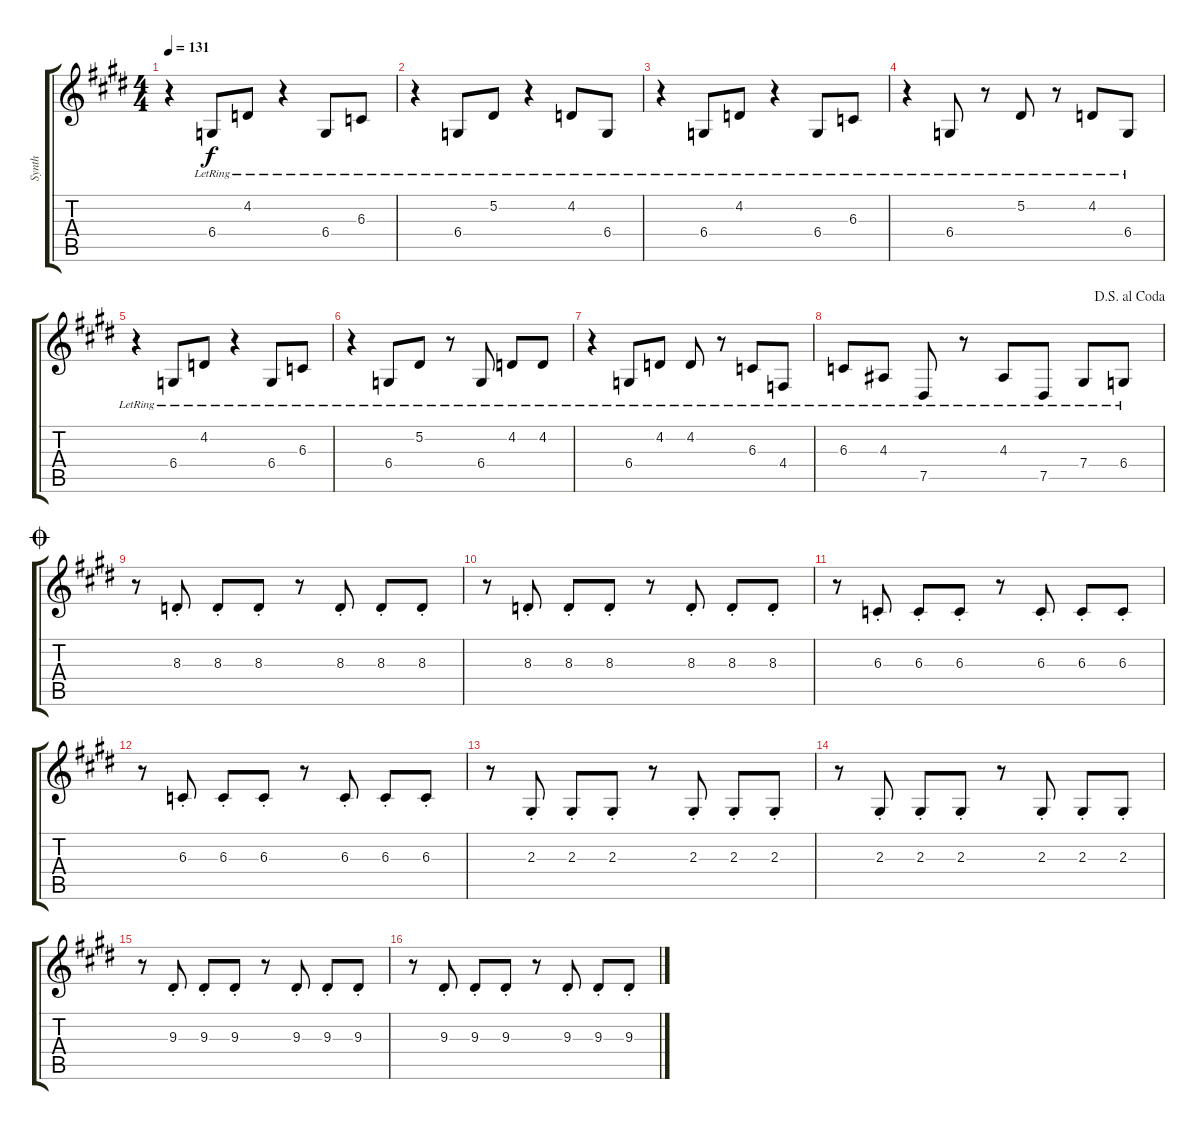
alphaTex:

\track ("Synth" "Synth") {instrument tremolostrings}
\staff {score tabs}
\tuning (Eb4 Bb3 Gb3 Db3 Ab2 Eb2) {hide}
\ts (4 4)
\tempo 131
\clef g2
\ks e
r.4{dy f} 6.4{lr}.8 4.2{lr}.8 r.4 6.4{lr}.8 6.3{lr}.8 |
\ks c#minor
r.4 6.4{lr}.8 5.2{lr}.8 r.4 4.2{lr}.8 6.4{lr}.8 |
\ks e
r.4 6.4{lr}.8 4.2{lr}.8 r.4 6.4{lr}.8 6.3{lr}.8 |
\ks c#minor
r.4 6.4{lr}.8 r.8 5.2{lr}.8 r.8 4.2{lr}.8 6.4{lr}.8 |
\ks e
r.4 6.4{lr}.8 4.2{lr}.8 r.4 6.4{lr}.8 6.3{lr}.8 |
\ks c#minor
r.4 6.4{lr}.8 5.2{lr}.8 r.8 6.4{lr}.8 4.2{lr}.8 4.2{lr}.8 |
\ks e
r.4 6.4{lr}.8 4.2{lr}.8 4.2{lr}.8 r.8 6.3{lr}.8 4.4{lr}.8 |
\jump dalsegnoalcoda
\ks c#minor
6.3{lr}.8 4.3{lr}.8 7.5{lr}.8 r.8 4.3{lr}.8 7.5{lr}.8 7.4{lr}.8 6.4{lr}.8 |
\jump coda
\ks e
r.8 8.3{st}.8 8.3{st}.8 8.3{st}.8 r.8 8.3{st}.8 8.3{st}.8 8.3{st}.8 |
\ks c#minor
r.8 8.3{st}.8 8.3{st}.8 8.3{st}.8 r.8 8.3{st}.8 8.3{st}.8 8.3{st}.8 |
r.8 6.3{st}.8 6.3{st}.8 6.3{st}.8 r.8 6.3{st}.8 6.3{st}.8 6.3{st}.8 |
r.8 6.3{st}.8 6.3{st}.8 6.3{st}.8 r.8 6.3{st}.8 6.3{st}.8 6.3{st}.8 |
\ks e
r.8 2.3{st}.8 2.3{st}.8 2.3{st}.8 r.8 2.3{st}.8 2.3{st}.8 2.3{st}.8 |
\ks c#minor
r.8 2.3{st}.8 2.3{st}.8 2.3{st}.8 r.8 2.3{st}.8 2.3{st}.8 2.3{st}.8 |
r.8 9.3{st}.8 9.3{st}.8 9.3{st}.8 r.8 9.3{st}.8 9.3{st}.8 9.3{st}.8 |
r.8 9.3{st}.8 9.3{st}.8 9.3{st}.8 r.8 9.3{st}.8 9.3{st}.8 9.3{st}.8
